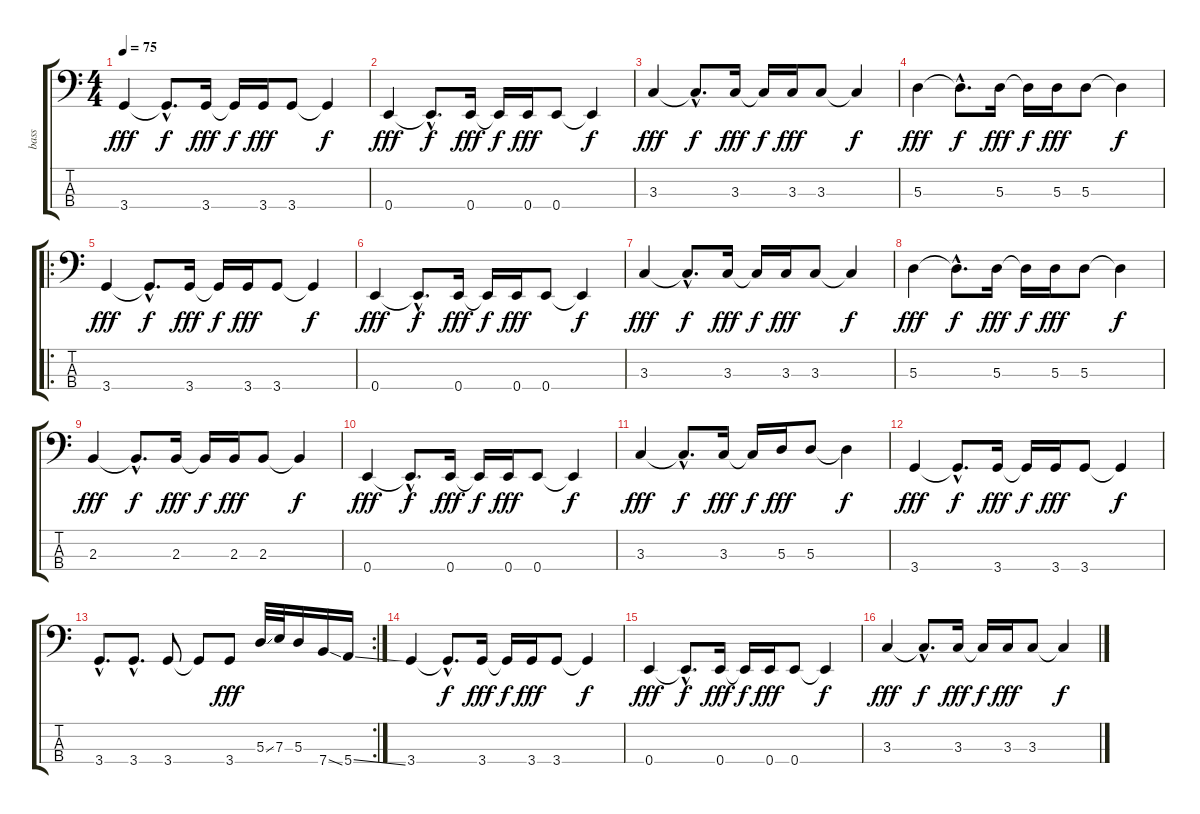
\track ("bass" "bass") {instrument acousticbass}
\staff {score tabs}
\tuning (G2 D2 A1 E1) {hide}
\ts (4 4)
\tempo 75
\clef f4
\ks c
3.4.4{dy fff instrument acousticbass} 3.4{hac t}.8{d dy f} 3.4.16{dy fff} 3.4{t}.16{dy f} 3.4.16{dy fff} 3.4.8 3.4{t}.4{dy f} |
0.4.4{dy fff} 0.4{hac t}.8{d dy f} 0.4.16{dy fff} 0.4{t}.16{dy f} 0.4.16{dy fff} 0.4.8 0.4{t}.4{dy f} |
3.3.4{dy fff} 3.3{hac t}.8{d dy f} 3.3.16{dy fff} 3.3{t}.16{dy f} 3.3.16{dy fff} 3.3.8 3.3{t}.4{dy f} |
5.3.4{dy fff} 5.3{hac t}.8{d dy f} 5.3.16{dy fff} 5.3{t}.16{dy f} 5.3.16{dy fff} 5.3.8 5.3{t}.4{dy f} |
\ro
3.4.4{dy fff} 3.4{hac t}.8{d dy f} 3.4.16{dy fff} 3.4{t}.16{dy f} 3.4.16{dy fff} 3.4.8 3.4{t}.4{dy f} |
0.4.4{dy fff} 0.4{hac t}.8{d dy f} 0.4.16{dy fff} 0.4{t}.16{dy f} 0.4.16{dy fff} 0.4.8 0.4{t}.4{dy f} |
3.3.4{dy fff} 3.3{hac t}.8{d dy f} 3.3.16{dy fff} 3.3{t}.16{dy f} 3.3.16{dy fff} 3.3.8 3.3{t}.4{dy f} |
5.3.4{dy fff} 5.3{hac t}.8{d dy f} 5.3.16{dy fff} 5.3{t}.16{dy f} 5.3.16{dy fff} 5.3.8 5.3{t}.4{dy f} |
2.3.4{dy fff} 2.3{hac t}.8{d dy f} 2.3.16{dy fff} 2.3{t}.16{dy f} 2.3.16{dy fff} 2.3.8 2.3{t}.4{dy f} |
0.4.4{dy fff} 0.4{hac t}.8{d dy f} 0.4.16{dy fff} 0.4{t}.16{dy f} 0.4.16{dy fff} 0.4.8 0.4{t}.4{dy f} |
3.3.4{dy fff} 3.3{hac t}.8{d dy f} 3.3.16{dy fff} 3.3{t}.16{dy f} 5.3.16{dy fff} 5.3.8 5.3{t}.4{dy f} |
3.4.4{dy fff} 3.4{hac t}.8{d dy f} 3.4.16{dy fff} 3.4{t}.16{dy f} 3.4.16{dy fff} 3.4.8 3.4{t}.4{dy f} |
\rc 2
3.4{hac}.8{d} 3.4{hac}.8{d} 3.4.8 3.4{t}.8 3.4.8{dy fff} 5.3{ss}.32 7.3.32 5.3.16 7.4{ss}.16 5.4{ss}.16 |
3.4.4 3.4{hac t}.8{d dy f} 3.4.16{dy fff} 3.4{t}.16{dy f} 3.4.16{dy fff} 3.4.8 3.4{t}.4{dy f} |
0.4.4{dy fff} 0.4{hac t}.8{d dy f} 0.4.16{dy fff} 0.4{t}.16{dy f} 0.4.16{dy fff} 0.4.8 0.4{t}.4{dy f} |
3.3.4{dy fff} 3.3{hac t}.8{d dy f} 3.3.16{dy fff} 3.3{t}.16{dy f} 3.3.16{dy fff} 3.3.8 3.3{t}.4{dy f}
